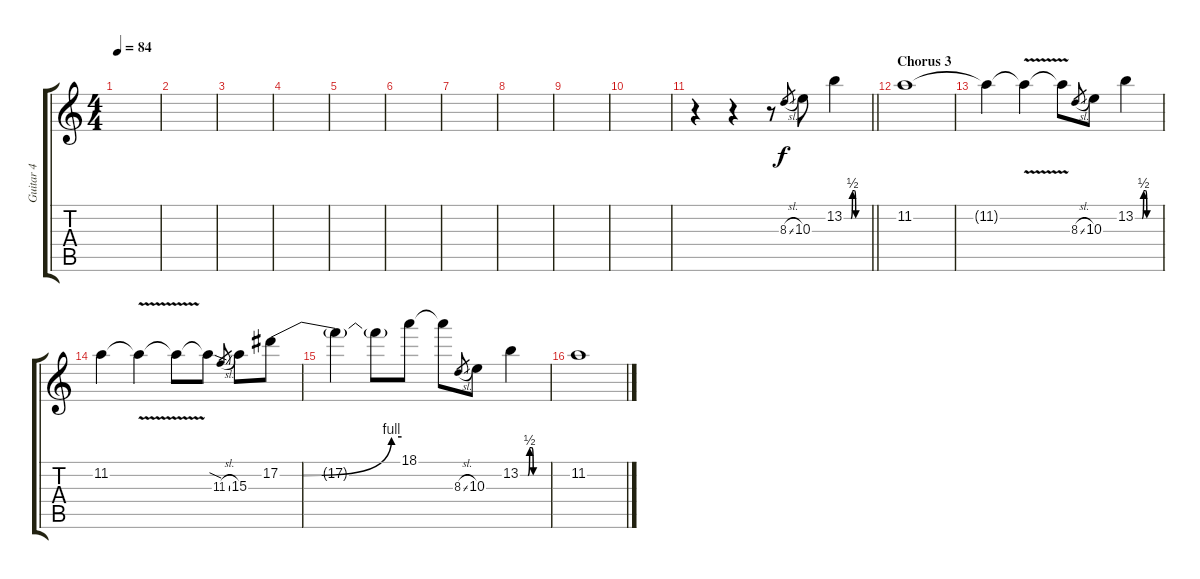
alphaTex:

\track ("Guitar 4" "Guitar 4") {instrument distortionguitar}
\staff {score tabs}
\tuning (Eb4 Bb3 Gb3 Db3 Ab2 Eb2) {hide}
\ts (4 4)
\tempo 84
\clef g2
\ks c
|
|
|
|
|
|
|
|
|
|
\barLineRight lightlight
r.4{volume 12} r.4 r.8 8.3{sl}.8{gr} 10.3.8 13.2{be (custom 0 0 17 0 21 2 26 2 29 0 60 0)}.4 |
\section ("" "Chorus 3")
11.2.1 |
11.2{t}.4 11.2{v t}.4 11.2{t}.8 8.3{sl}.8{gr} 10.3.8 13.2{be (custom 0 0 17 0 21 2 26 2 29 0 60 0)}.4 |
11.2.4 11.2{v t}.4 11.2{t}.8 11.2{sod t}.8 11.3{sl}.8{gr} 15.3.8 17.2{be (custom 0 0 11 0 55 4 60 4)}.8 |
17.2{t}.4 17.2{t}.8 18.1.8 18.1{t}.8 8.3{sl}.8{gr} 10.3.8 13.2{be (custom 0 0 17 0 21 2 26 2 29 0 60 0)}.4 |
11.2.1
